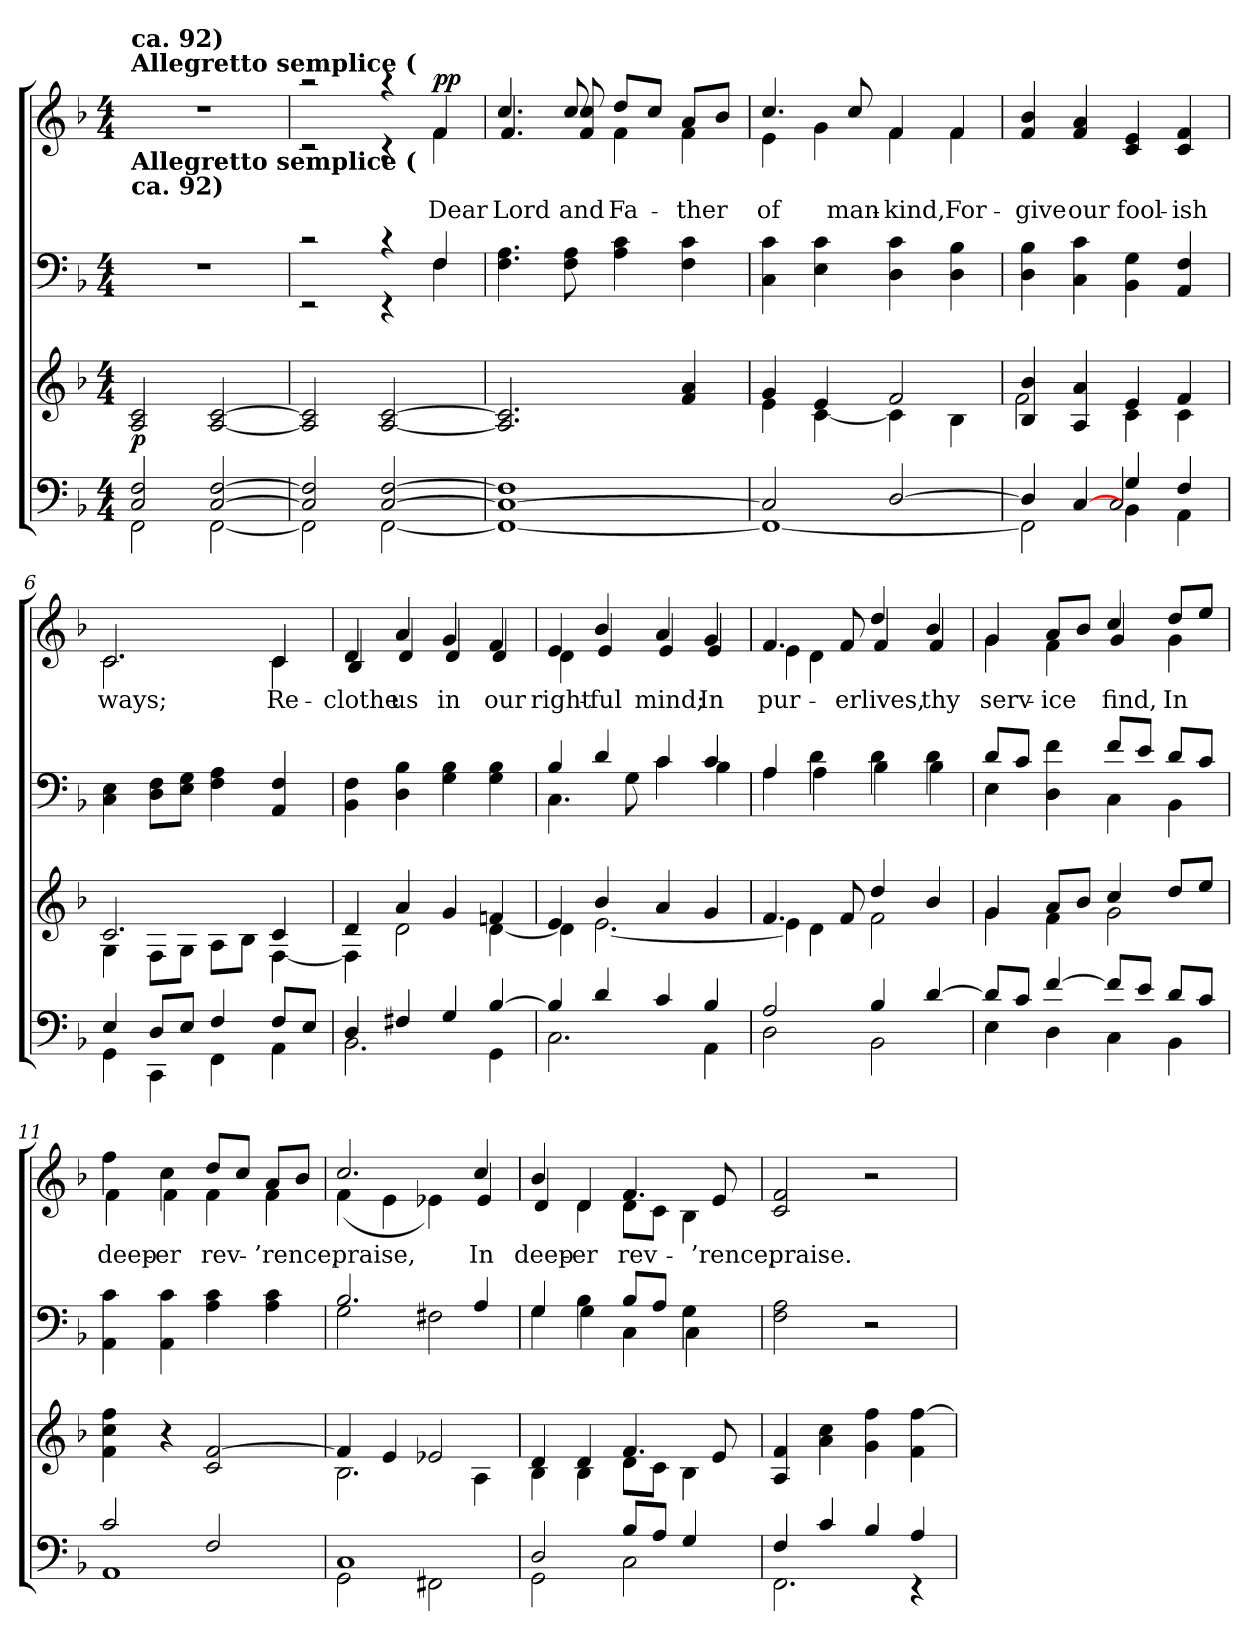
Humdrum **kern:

**kern	**kern	**dynam	**kern	**kern	**text	**dynam
*part2	*part2	*part2	*part1	*part1	*part1	*part1
*staff4	*staff3	*staff3/4	*staff2	*staff1	*staff1	*staff1/2
*clefF4	*clefG2	*	*clefF4	*clefG2	*	*
*k[b-]	*k[b-]	*	*k[b-]	*k[b-]	*	*
*F:	*F:	*	*F:	*F:	*	*
*M4/4	*M4/4	*	*M4/4	*M4/4	*	*
=1	=1	=1	=1	=1	=1	=1
*^	*	*	*	*	*	*
!	!	!	!	!	!LO:TX:a:B:t=Allegretto semplice (	!	!
!	!	!	!	!	!LO:TX:a:B:t=ca. 92)	!	!
!	!	!	!	!	!LO:TX:b:B:t=Allegretto semplice (	!	!
!	!	!	!	!	!LO:TX:b:B:t=ca. 92)	!	!
!	!	!	!LO:DY:b	!	!	!	!
2C/ 2F/	2FF\	2A/ 2c/	p	1r	1r	.	.
[>2C/ [>2F/	[<2FF\	[2A/ [2c/	.	.	.	.	.
=2	=2	=2	=2	=2	=2	=2	=2
*	*	*	*	*^	*^	*	*
2C/] 2F/]	2FF\]	2A/] 2c/]	.	2rc	2rEE	2raa	2rc	.	.
[>2C/ [>2F/	[<2FF\	[2A/ [2c/	.	4rc	4rEE	4raa	4rc	.	.
!	!	!	!	!	!	!	!	!LO:LY:b	!LO:DY:b=2
!	!	!	!	!	!	!	!	!	!LO:DY:n=1:a
.	.	.	.	4F/	4F\	4f/	4f\	Dear	p p
=3	=3	=3	=3	=3	=3	=3	=3	=3	=3
!	!	!	!	!	!	!	!	!LO:LY:b	!
*	*	*	*	*v	*v	*	*	*	*
1C_ 1F]	1FF_	2.A/] 2.c/]	.	4.F\ 4.A\	4.cc/	4.f/	Lord	.
!	!	!	!	!	!	!	!LO:LY:b	!
.	.	.	.	8F\ 8A\	8cc/	8f/ 8cc/	and	.
!	!	!	!	!	!	!	!LO:LY:b	!
.	.	.	.	4A\ 4c\	8dd/L	4f\	Fa-	.
.	.	.	.	.	8cc/J	.	.	.
!	!	!	!	!	!	!	!LO:LY:b	!
.	.	4f/ 4a/	.	4F\ 4c\	8a/L	4f\	-ther	.
.	.	.	.	.	8b-/J	.	.	.
=4	=4	=4	=4	=4	=4	=4	=4	=4
*	*	*^	*	*	*	*	*	*
!	!	!	!	!	!	!	!	!LO:LY:b	!
2C/]	1FF_	4g/	4e\	.	4C\ 4c\	4.cc/	4e\	of	.
.	.	4e/	[<4c\	.	4E\ 4c\	.	4g\	.	.
!	!	!	!	!	!	!	!	!LO:LY:b	!
.	.	.	.	.	.	8cc/	.	man-	.
!	!	!	!	!	!	!	!	!LO:LY:b	!
[>2D/	.	2f/	4c\]	.	4D\ 4c\	4f/	4f\	-kind,	.
!	!	!	!	!	!	!	!	!LO:LY:b	!
.	.	.	4B-\	.	4D\ 4B-\	4f/	4f\	For-	.
=5	=5	=5	=5	=5	=5	=5	=5	=5	=5
*	*^	*	*	*	*	*	*	*	*
!	!	!	!	!	!	!	!	!	!LO:LY:b	!
*	*	*	*	*	*	*	*v	*v	*	*
4D/]	2FF\]	2ryy	4B-/ 4b-/	2f\	.	4D\ 4B-\	4f/ 4b-/	-give	.
!	!	!	!	!	!	!	!	!LO:LY:b	!
[>4C/	.	.	4A/ 4a/	.	.	4C\ 4c\	4f/ 4a/	our	.
!	!	!	!	!	!	!	!	!LO:LY:b	!
4G/	4BB-\	2C/	4e/	4c\	.	4BB-\ 4G\	4c/ 4e/	fool-	.
!	!	!	!	!	!	!	!	!LO:LY:b	!
4F/	4AA\	.	4f/	4c\	.	4AA/ 4F/	4c/ 4f/	-ish	.
*	*v	*v	*	*	*	*	*	*	*
!!LO:LB:g=z
=6	=6	=6	=6	=6	=6	=6	=6	=6
!	!	!	!	!	!	!	!LO:LY:b	!
*	*	*	*	*	*	*^	*	*
4E/	4GG\	2.c/	4G\	.	4C\ 4E\	2.c/	2.c\	ways;	.
8D/L	4CC\	.	8F\L	.	8D\ 8F\L	.	.	.	.
8E/J	.	.	8G\J	.	8E\ 8G\J	.	.	.	.
4F/	4FF\	.	8A\L	.	4F\ 4A\	.	.	.	.
.	.	.	8B-\J	.	.	.	.	.	.
!	!	!	!	!	!	!	!	!LO:LY:b	!
8F/L	4AA\	4c/	[<4F\	.	4AA/ 4F/	4c/	4c\	Re-	.
8E/J	.	.	.	.	.	.	.	.	.
=7	=7	=7	=7	=7	=7	=7	=7	=7	=7
!	!	!	!	!	!	!	!	!LO:LY:b	!
4D/	2.BB-\	4d/	4F\]	.	4BB-\ 4F\	4d/	4B-/	-clothe	.
!	!	!	!	!	!	!	!	!LO:LY:b	!
4F#X/	.	4a/	2d\	.	4D\ 4B-\	4a/	4d/	us	.
!	!	!	!	!	!	!	!	!LO:LY:b	!
4G/	.	4g/	.	.	4G\ 4B-\	4g/	4d/	in	.
!	!	!	!	!	!	!	!	!LO:LY:b	!
[>4B-/	4GG\	4fni/	[<4d\	.	4G\ 4B-\	4f/	4d/	our	.
=8	=8	=8	=8	=8	=8	=8	=8	=8	=8
*	*	*	*	*	*^	*	*	*	*
!	!	!	!	!	!	!	!	!	!LO:LY:b	!
4B-/]	2.C\	4e/	4d\]	.	4B-/	4.C\	4e/	4d\	right-	.
!	!	!	!	!	!	!	!	!	!LO:LY:b	!
4d/	.	4b-/	[<2.e\	.	4d/	.	4b-/	4e/	-ful	.
.	.	.	.	.	.	8G\	.	.	.	.
!	!	!	!	!	!	!	!	!	!LO:LY:b	!
4c/	.	4a/	.	.	4c/	4c\	4a/	4e/	mind;	.
!	!	!	!	!	!	!	!	!	!LO:LY:b	!
4B-/	4AA\	4g/	.	.	4c/	4B-\	4g/	4e/	In	.
=9	=9	=9	=9	=9	=9	=9	=9	=9	=9	=9
!	!	!	!	!	!	!	!	!	!LO:LY:b	!
2A/	2D\	4.f/	4e\]	.	4A/	4A\	4.f/	4e\	pur-	.
.	.	.	4d\	.	4d\	4A\	.	4d\	.	.
!	!	!	!	!	!	!	!	!	!LO:LY:b	!
.	.	8f/	.	.	.	.	8f/	.	-er	.
!	!	!	!	!	!	!	!	!	!LO:LY:b	!
4B-/	2BB-\	4dd/	2f\	.	4d\	4B-\	4dd/	4f/	lives,	.
!	!	!	!	!	!	!	!	!	!LO:LY:b	!
[>4d/	.	4b-/	.	.	4d\	4B-\	4b-/	4f/	thy	.
=10	=10	=10	=10	=10	=10	=10	=10	=10	=10	=10
!	!	!	!	!	!	!	!	!	!LO:LY:b	!
8d/L]	4E\	4g/	4g\	.	8d/L	4E\	4g/	4g\	serv-	.
8c/J	.	.	.	.	8c/J	.	.	.	.	.
!	!	!	!	!	!	!	!	!	!LO:LY:b	!
[>4f/	4D\	8a/L	4f\	.	4D\ 4f\	4D\	8a/L	4f\	-ice	.
.	.	8b-/J	.	.	.	.	8b-/J	.	.	.
!	!	!	!	!	!	!	!	!	!LO:LY:b	!
8f/L]	4C\	4cc/	2g\	.	8f/L	4C\	4cc/	4g/	find,	.
8e/J	.	.	.	.	8e/J	.	.	.	.	.
!	!	!	!	!	!	!	!	!	!LO:LY:b	!
8d/L	4BB-\	8dd/L	.	.	8d/L	4BB-\	8dd/L	4g\	In	.
8c/J	.	8ee/J	.	.	8c/J	.	8ee/J	.	.	.
*	*	*v	*v	*	*	*	*	*	*	*
*	*	*	*	*v	*v	*	*	*	*
!!LO:LB:g=z	!!
=11	=11	=11	=11	=11	=11	=11	=11	=11
!	!	!	!	!	!	!	!LO:LY:b	!
2c/	1AA	4f\ 4cc\ 4ff\	.	4AA\ 4c\	4ff\	4f\	deep-	.
!	!	!	!	!	!	!	!LO:LY:b	!
.	.	4r	.	4AA\ 4c\	4cc\	4f\	-er	.
!	!	!	!	!	!	!	!LO:LY:b	!
2F/	.	2c/ [2f/	.	4A\ 4c\	8dd/L	4f\	rev-	.
.	.	.	.	.	8cc/J	.	.	.
!	!	!	!	!	!	!	!LO:LY:b	!
.	.	.	.	4A\ 4c\	8a/L	4f\	-’rence,	.
.	.	.	.	.	8b-/J	.	.	.
=12	=12	=12	=12	=12	=12	=12	=12	=12
*	*	*^	*	*^	*	*	*	*
!	!	!	!	!	!	!	!	!	!LO:LY:b	!
1C	2GG\	4f/]	2.B-\	.	2.B-/	2G\	2.cc/	(<4f\	praise,	.
.	.	4e/	.	.	.	.	.	4e\	.	.
.	2FF#X\	2e-X/	.	.	.	2F#X\	.	4e-X\)	.	.
!	!	!	!	!	!	!	!	!	!LO:LY:b	!
.	.	.	4A\	.	4A/	.	4cc/	4e-/	In	.
=13	=13	=13	=13	=13	=13	=13	=13	=13	=13	=13
!	!	!	!	!	!	!	!	!	!LO:LY:b	!
2D/	2GG\	4d/	4B-\	.	4G/	4G\	4b-/	4d/	deep-	.
!	!	!	!	!	!	!	!	!	!LO:LY:b	!
.	.	4d/	4B-\	.	4B-\	4G\	4d/	4d\	-er	.
!	!	!	!	!	!	!	!	!	!LO:LY:b	!
8B-/L	2C\	4.f/	8d\L	.	8B-/L	4C\	4.f/	8d\L	rev-	.
8A/J	.	.	8c\J	.	8A/J	.	.	8c\J	.	.
4G/	.	.	4B-\	.	4G\	4C\	.	4B-\	.	.
!	!	!	!	!	!	!	!	!	!LO:LY:b	!
.	.	8e/	.	.	.	.	8e/	.	-’rence,	.
*	*	*v	*v	*	*	*	*	*	*	*
*	*	*	*	*v	*v	*	*	*	*
*	*	*	*	*	*v	*v	*	*
=14	=14	=14	=14	=14	=14	=14	=14
!	!	!	!	!	!	!LO:LY:b	!
4F/	2.FF\	4A/ 4f/	.	2F\ 2A\	2c/ 2f/	praise.	.
4c/	.	4a\ 4cc\	.	.	.	.	.
4B-/	.	4g\ 4ff\	.	2r	2r	.	.
4A/	4rEE	4f\ [4ff\	.	.	.	.	.
*v	*v	*	*	*	*	*	*
=	=	=	=	=	=	=
*-	*-	*-	*-	*-	*-	*-
